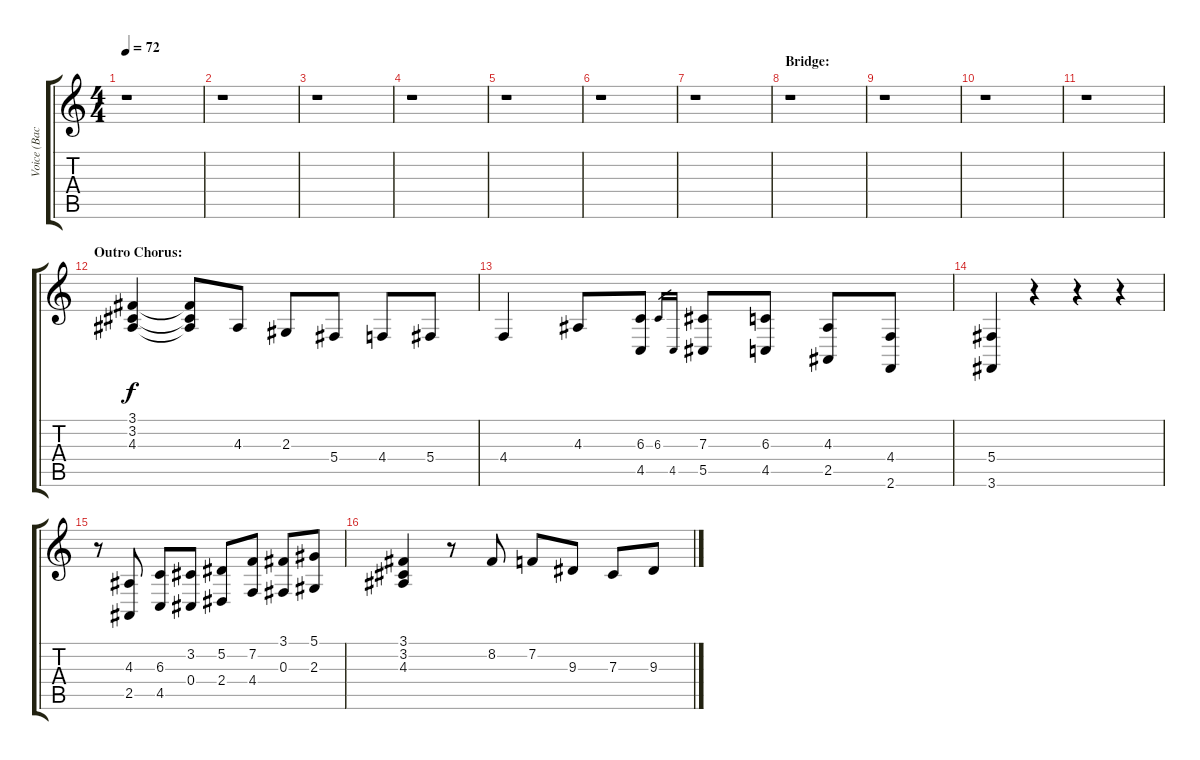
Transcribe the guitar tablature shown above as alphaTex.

\track ("Voice (Backing)" "Voice (Bac") {instrument choiraahs}
\staff {score tabs}
\tuning (Eb4 Bb3 Gb3 Db3 Ab2 Eb2) {hide}
\ts (4 4)
\tempo 72
\clef g2
\ks c
r.1{dy f} |
r.1 |
r.1 |
r.1 |
r.1 |
r.1 |
r.1 |
\section ("" "Bridge:")
r.1 |
r.1 |
r.1 |
r.1 |
\section ("" "Outro Chorus:")
(3.1 3.2 4.3).4 (3.1{t} 3.2{t} 4.3{t}).8 4.3.8 2.3.8 5.4.8 4.4.8 5.4.8 |
4.4.4 4.3.8 (6.3 4.5).8 6.3.16{gr} 4.5.16{gr} (7.3 5.5).8 (6.3 4.5).8 (4.3 2.5).8 (4.4 2.6).8 |
(5.4 3.6).4 r.4 r.4 r.4 |
r.8 (4.3 2.5).8 (6.3 4.5).8 (3.2 0.4).8 (5.2 2.4).8 (7.2 4.4).8 (3.1 0.3).8 (5.1 2.3).8 |
(3.1 3.2 4.3).4 r.8 8.2.8 7.2.8 9.3.8 7.3.8 9.3.8
